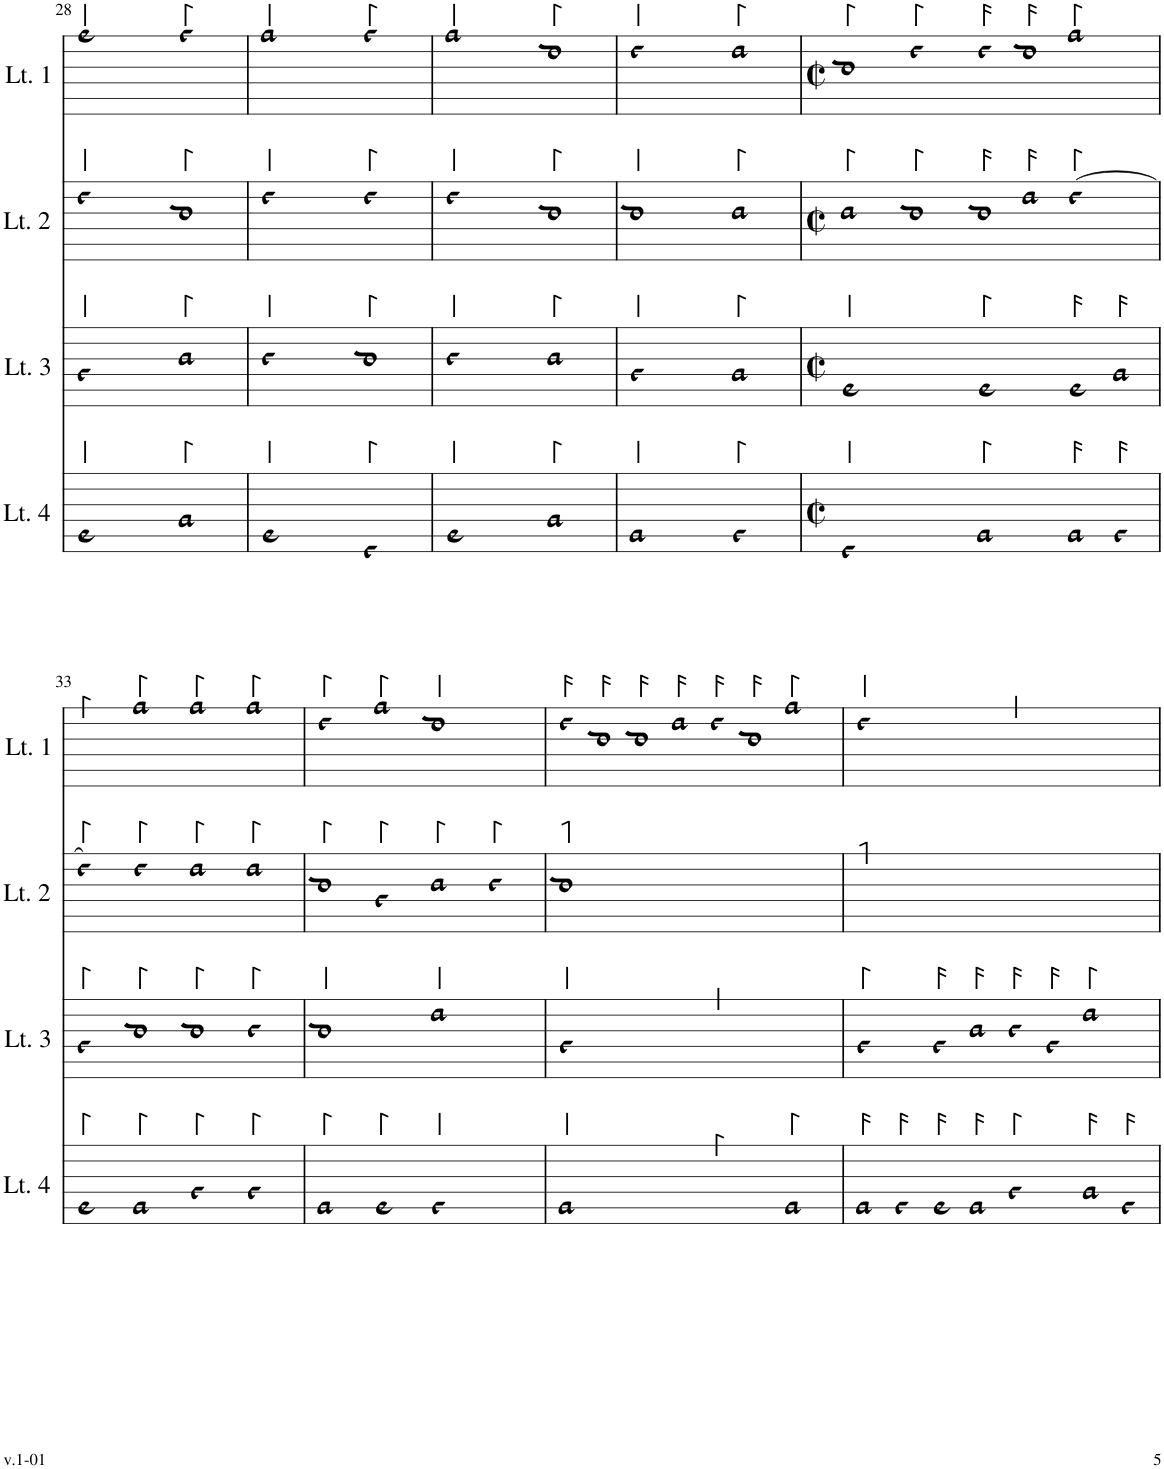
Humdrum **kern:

**kern	**kern	**kern	**kern
*part4	*part3	*part2	*part1
*staff4	*staff3	*staff2	*staff1
*I"Lute 4	*I"Lute 3	*I"Lute 2	*I"Lute 1
*I'Lt. 4	*I'Lt. 3	*I'Lt. 2	*I'Lt. 1
!!LO:PB:g=z
*k[]	*k[]	*k[]	*k[]
*M3/2	*M3/2	*M3/2	*M3/2
=28	=28	=28	=28
1E	1G	1e	1b
2F	2A	2c	2a
=29	=29	=29	=29
1E	1B	1e	1g
2AA	2c	2e	2a
=30	=30	=30	=30
1E	1B	1e	1g
2F	2A	2c	2f
=31	=31	=31	=31
1C	1G	1c	1e
2D	2F	2A	2d
=32	=32	=32	=32
*M4/2	*M4/2	*M4/2	*M4/2
*met(c|)	*met(c|)	*met(c|)	*met(c|)
1AA	1E	2A	2c
.	.	2c	2e
2C	2E	4c	4e
.	.	4d	4f
4C	4E	[2e	2g
4D	4F	.	.
!!LO:LB:g=z
=33	=33	=33	=33
2E	2G	2e]	2r
2C	2c	2e	2g
2G	2c	2d	2g
2G	2B	2d	2g
=34	=34	=34	=34
2C	1c	2c	2e
2E	.	2G	2g
1D	1d	2A	1f
.	.	2B	.
=35	=35	=35	=35
1C	1G	0c	4e
.	.	.	4c
.	.	.	4c
.	.	.	4d
2r	1r	.	4e
.	.	.	4c
2C	.	.	2g
=36	=36	=36	=36
4C	2G	0r	1e
4D	.	.	.
4E	4G	.	.
4C	4A	.	.
2G	4B	.	1r
.	4G	.	.
4F	2d	.	.
4D	.	.	.
=	=	=	=
*-	*-	*-	*-
